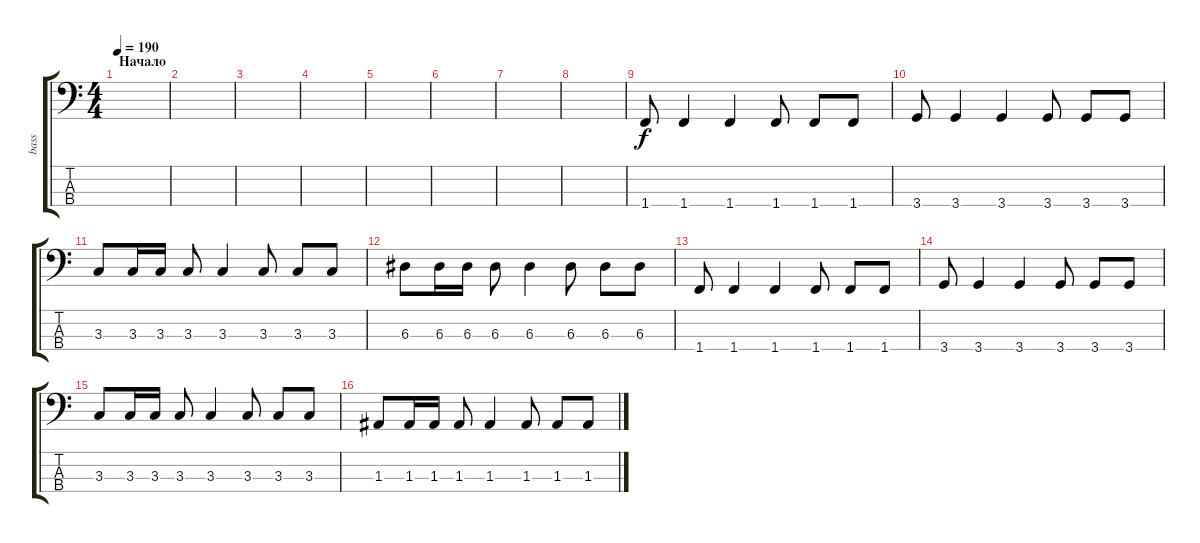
\track ("bass" "bass") {instrument electricbasspick}
\staff {score tabs}
\tuning (G2 D2 A1 E1) {hide}
\ts (4 4)
\section ("" "Начало")
\tempo 190
\clef f4
\ks c
|
|
|
|
|
|
|
|
\section ("" "")
1.4.8 1.4.4 1.4.4 1.4.8 1.4.8 1.4.8 |
3.4.8 3.4.4 3.4.4 3.4.8 3.4.8 3.4.8 |
3.3.8 3.3.16 3.3.16 3.3.8 3.3.4 3.3.8 3.3.8 3.3.8 |
6.3.8 6.3.16 6.3.16 6.3.8 6.3.4 6.3.8 6.3.8 6.3.8 |
1.4.8 1.4.4 1.4.4 1.4.8 1.4.8 1.4.8 |
3.4.8 3.4.4 3.4.4 3.4.8 3.4.8 3.4.8 |
3.3.8 3.3.16 3.3.16 3.3.8 3.3.4 3.3.8 3.3.8 3.3.8 |
1.3.8 1.3.16 1.3.16 1.3.8 1.3.4 1.3.8 1.3.8 1.3.8
